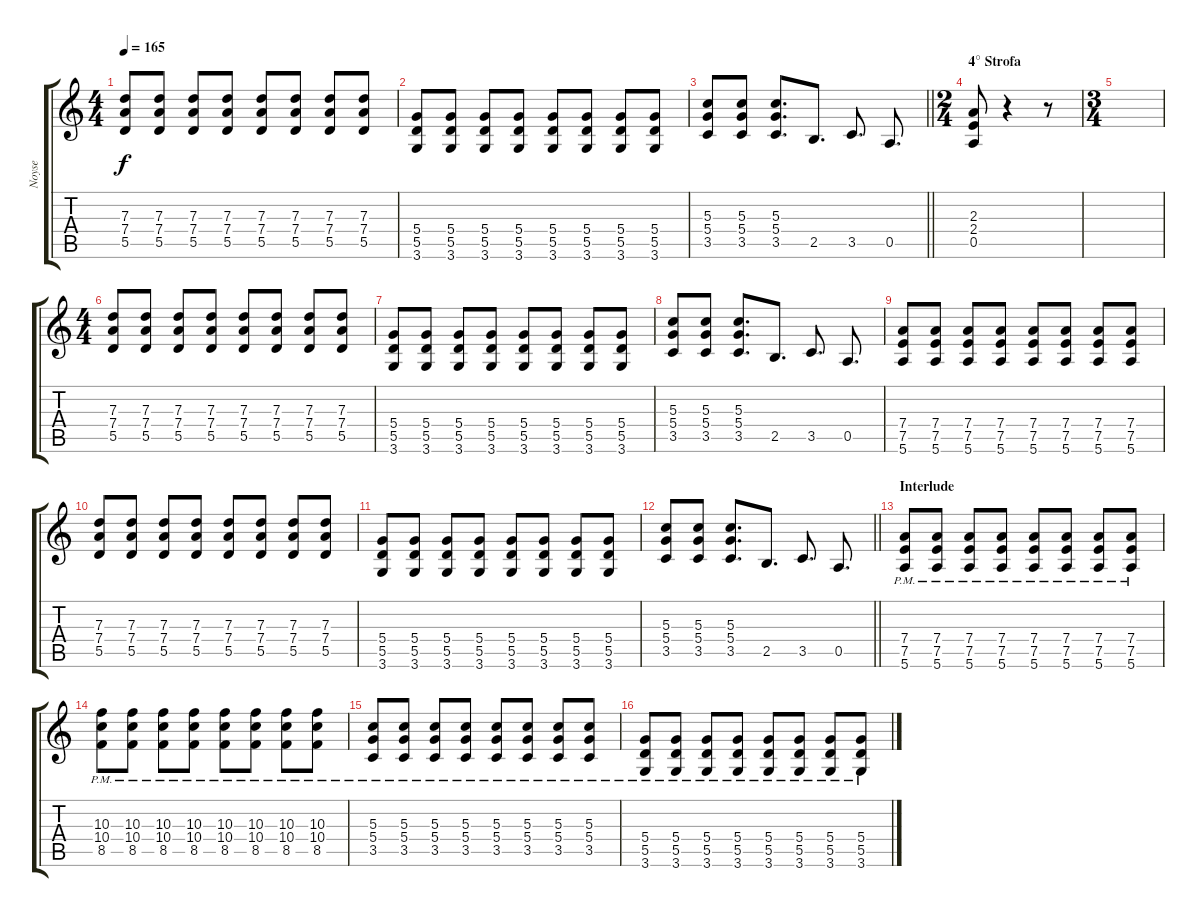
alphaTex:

\track ("Noyse" "Noyse") {instrument overdrivenguitar}
\staff {score tabs}
\tuning (E4 B3 G3 D3 A2 E2) {hide}
\ts (4 4)
\tempo 165
\clef g2
\ks c
(7.3 7.4 5.5).8{dy f} (7.3 7.4 5.5).8 (7.3 7.4 5.5).8 (7.3 7.4 5.5).8 (7.3 7.4 5.5).8 (7.3 7.4 5.5).8 (7.3 7.4 5.5).8 (7.3 7.4 5.5).8 |
(5.4 5.5 3.6).8 (5.4 5.5 3.6).8 (5.4 5.5 3.6).8 (5.4 5.5 3.6).8 (5.4 5.5 3.6).8 (5.4 5.5 3.6).8 (5.4 5.5 3.6).8 (5.4 5.5 3.6).8 |
\barLineRight lightlight
(5.3 5.4 3.5).8 (5.3 5.4 3.5).8 (5.3 5.4 3.5).8{d} 2.5.8{d} 3.5.8{d} 0.5.8{d} |
\ts (2 4)
\section ("" "4° Strofa")
(2.3 2.4 0.5).8 r.4 r.8 |
\ts (3 4)
|
\ts (4 4)
(7.3 7.4 5.5).8 (7.3 7.4 5.5).8 (7.3 7.4 5.5).8 (7.3 7.4 5.5).8 (7.3 7.4 5.5).8 (7.3 7.4 5.5).8 (7.3 7.4 5.5).8 (7.3 7.4 5.5).8 |
(5.4 5.5 3.6).8 (5.4 5.5 3.6).8 (5.4 5.5 3.6).8 (5.4 5.5 3.6).8 (5.4 5.5 3.6).8 (5.4 5.5 3.6).8 (5.4 5.5 3.6).8 (5.4 5.5 3.6).8 |
(5.3 5.4 3.5).8 (5.3 5.4 3.5).8 (5.3 5.4 3.5).8{d} 2.5.8{d} 3.5.8{d} 0.5.8{d} |
(7.4 7.5 5.6).8 (7.4 7.5 5.6).8 (7.4 7.5 5.6).8 (7.4 7.5 5.6).8 (7.4 7.5 5.6).8 (7.4 7.5 5.6).8 (7.4 7.5 5.6).8 (7.4 7.5 5.6).8 |
(7.3 7.4 5.5).8 (7.3 7.4 5.5).8 (7.3 7.4 5.5).8 (7.3 7.4 5.5).8 (7.3 7.4 5.5).8 (7.3 7.4 5.5).8 (7.3 7.4 5.5).8 (7.3 7.4 5.5).8 |
(5.4 5.5 3.6).8 (5.4 5.5 3.6).8 (5.4 5.5 3.6).8 (5.4 5.5 3.6).8 (5.4 5.5 3.6).8 (5.4 5.5 3.6).8 (5.4 5.5 3.6).8 (5.4 5.5 3.6).8 |
\barLineRight lightlight
(5.3 5.4 3.5).8 (5.3 5.4 3.5).8 (5.3 5.4 3.5).8{d} 2.5.8{d} 3.5.8{d} 0.5.8{d} |
\section ("" "Interlude")
(7.4{pm} 7.5{pm} 5.6{pm}).8 (7.4{pm} 7.5{pm} 5.6{pm}).8 (7.4{pm} 7.5{pm} 5.6{pm}).8 (7.4{pm} 7.5{pm} 5.6{pm}).8 (7.4{pm} 7.5{pm} 5.6{pm}).8 (7.4{pm} 7.5{pm} 5.6{pm}).8 (7.4{pm} 7.5{pm} 5.6{pm}).8 (7.4{pm} 7.5{pm} 5.6{pm}).8 |
(10.3{pm} 10.4{pm} 8.5{pm}).8 (10.3{pm} 10.4{pm} 8.5{pm}).8 (10.3{pm} 10.4{pm} 8.5{pm}).8 (10.3{pm} 10.4{pm} 8.5{pm}).8 (10.3{pm} 10.4{pm} 8.5{pm}).8 (10.3{pm} 10.4{pm} 8.5{pm}).8 (10.3{pm} 10.4{pm} 8.5{pm}).8 (10.3{pm} 10.4{pm} 8.5{pm}).8 |
(5.3{pm} 5.4{pm} 3.5{pm}).8 (5.3{pm} 5.4{pm} 3.5{pm}).8 (5.3{pm} 5.4{pm} 3.5{pm}).8 (5.3{pm} 5.4{pm} 3.5{pm}).8 (5.3{pm} 5.4{pm} 3.5{pm}).8 (5.3{pm} 5.4{pm} 3.5{pm}).8 (5.3{pm} 5.4{pm} 3.5{pm}).8 (5.3{pm} 5.4{pm} 3.5{pm}).8 |
(5.4{pm} 5.5{pm} 3.6{pm}).8 (5.4{pm} 5.5{pm} 3.6{pm}).8 (5.4{pm} 5.5{pm} 3.6{pm}).8 (5.4{pm} 5.5{pm} 3.6{pm}).8 (5.4{pm} 5.5{pm} 3.6{pm}).8 (5.4{pm} 5.5{pm} 3.6{pm}).8 (5.4{pm} 5.5{pm} 3.6{pm}).8 (5.4{pm} 5.5{pm} 3.6{pm}).8
